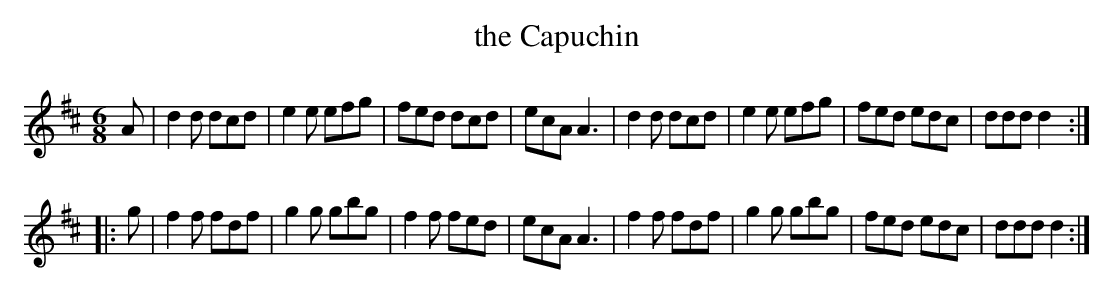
X:1
T:the Capuchin
M:6/8
K:D
A|\
d2d dcd| e2e efg| fed dcd| ecA A3|\
d2d dcd| e2e efg| fed edc| ddd d2::
g|\
f2f fdf| g2g gbg| f2f fed| ecA A3|\
f2f fdf| g2g gbg| fed edc| ddd d2:|
